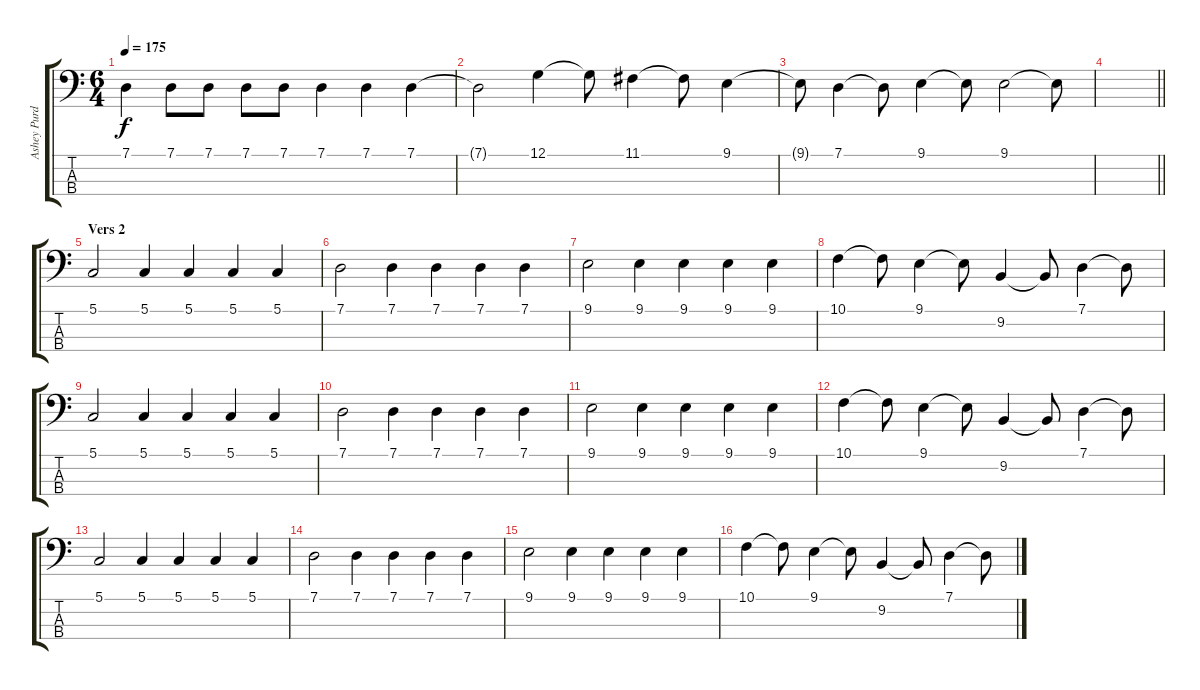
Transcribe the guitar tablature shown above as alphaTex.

\track ("Ashey Purdy" "Ashey Purd") {instrument electricbasspick}
\staff {score tabs}
\tuning (G1 D1 A0 E0) {hide}
\ts (6 4)
\tempo 175
\clef f4
\ks c
7.1.4{dy f} 7.1.8 7.1.8 7.1.8 7.1.8 7.1.4 7.1.4 7.1.4 |
7.1{t}.2 12.1.4 12.1{t}.8 11.1.4 11.1{t}.8 9.1.4 |
9.1{t}.8 7.1.4 7.1{t}.8 9.1.4 9.1{t}.8 9.1.2 9.1{t}.8 |
\barLineRight lightlight
|
\section ("" "Vers 2")
5.1.2 5.1.4 5.1.4 5.1.4 5.1.4 |
7.1.2 7.1.4 7.1.4 7.1.4 7.1.4 |
9.1.2 9.1.4 9.1.4 9.1.4 9.1.4 |
10.1.4 10.1{t}.8 9.1.4 9.1{t}.8 9.2.4 9.2{t}.8 7.1.4 7.1{t}.8 |
5.1.2 5.1.4 5.1.4 5.1.4 5.1.4 |
7.1.2 7.1.4 7.1.4 7.1.4 7.1.4 |
9.1.2 9.1.4 9.1.4 9.1.4 9.1.4 |
10.1.4 10.1{t}.8 9.1.4 9.1{t}.8 9.2.4 9.2{t}.8 7.1.4 7.1{t}.8 |
5.1.2 5.1.4 5.1.4 5.1.4 5.1.4 |
7.1.2 7.1.4 7.1.4 7.1.4 7.1.4 |
9.1.2 9.1.4 9.1.4 9.1.4 9.1.4 |
10.1.4 10.1{t}.8 9.1.4 9.1{t}.8 9.2.4 9.2{t}.8 7.1.4 7.1{t}.8
